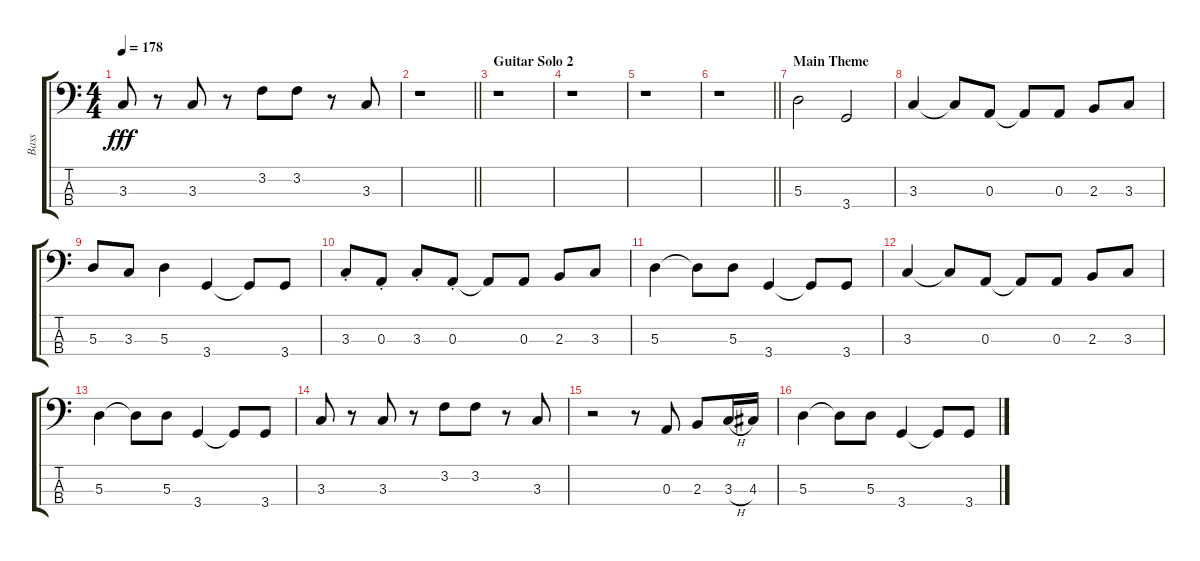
\track ("Bass" "Bass") {instrument electricbassfinger}
\staff {score tabs}
\tuning (G2 D2 A1 E1) {hide}
\ts (4 4)
\tempo 178
\clef f4
\ks c
3.3.8{dy fff} r.8 3.3.8 r.8 3.2.8 3.2.8 r.8 3.3.8 |
\barLineRight lightlight
r.1 |
\section ("" "Guitar Solo 2")
r.1 |
r.1 |
r.1 |
\barLineRight lightlight
r.1 |
\section ("" "Main Theme")
5.3.2 3.4.2 |
3.3.4 3.3{t}.8 0.3.8 0.3{t}.8 0.3.8 2.3.8 3.3.8 |
5.3.8 3.3.8 5.3.4 3.4.4 3.4{t}.8 3.4.8 |
3.3{st}.8 0.3{st}.8 3.3{st}.8 0.3{st}.8 0.3{t}.8 0.3.8 2.3.8 3.3.8 |
5.3.4 5.3{t}.8 5.3.8 3.4.4 3.4{t}.8 3.4.8 |
3.3.4 3.3{t}.8 0.3.8 0.3{t}.8 0.3.8 2.3.8 3.3.8 |
5.3.4 5.3{t}.8 5.3.8 3.4.4 3.4{t}.8 3.4.8 |
3.3.8 r.8 3.3.8 r.8 3.2.8 3.2.8 r.8 3.3.8 |
r.2 r.8 0.3.8 2.3.8 3.3{h}.16 4.3.16 |
5.3.4 5.3{t}.8 5.3.8 3.4.4 3.4{t}.8 3.4.8
